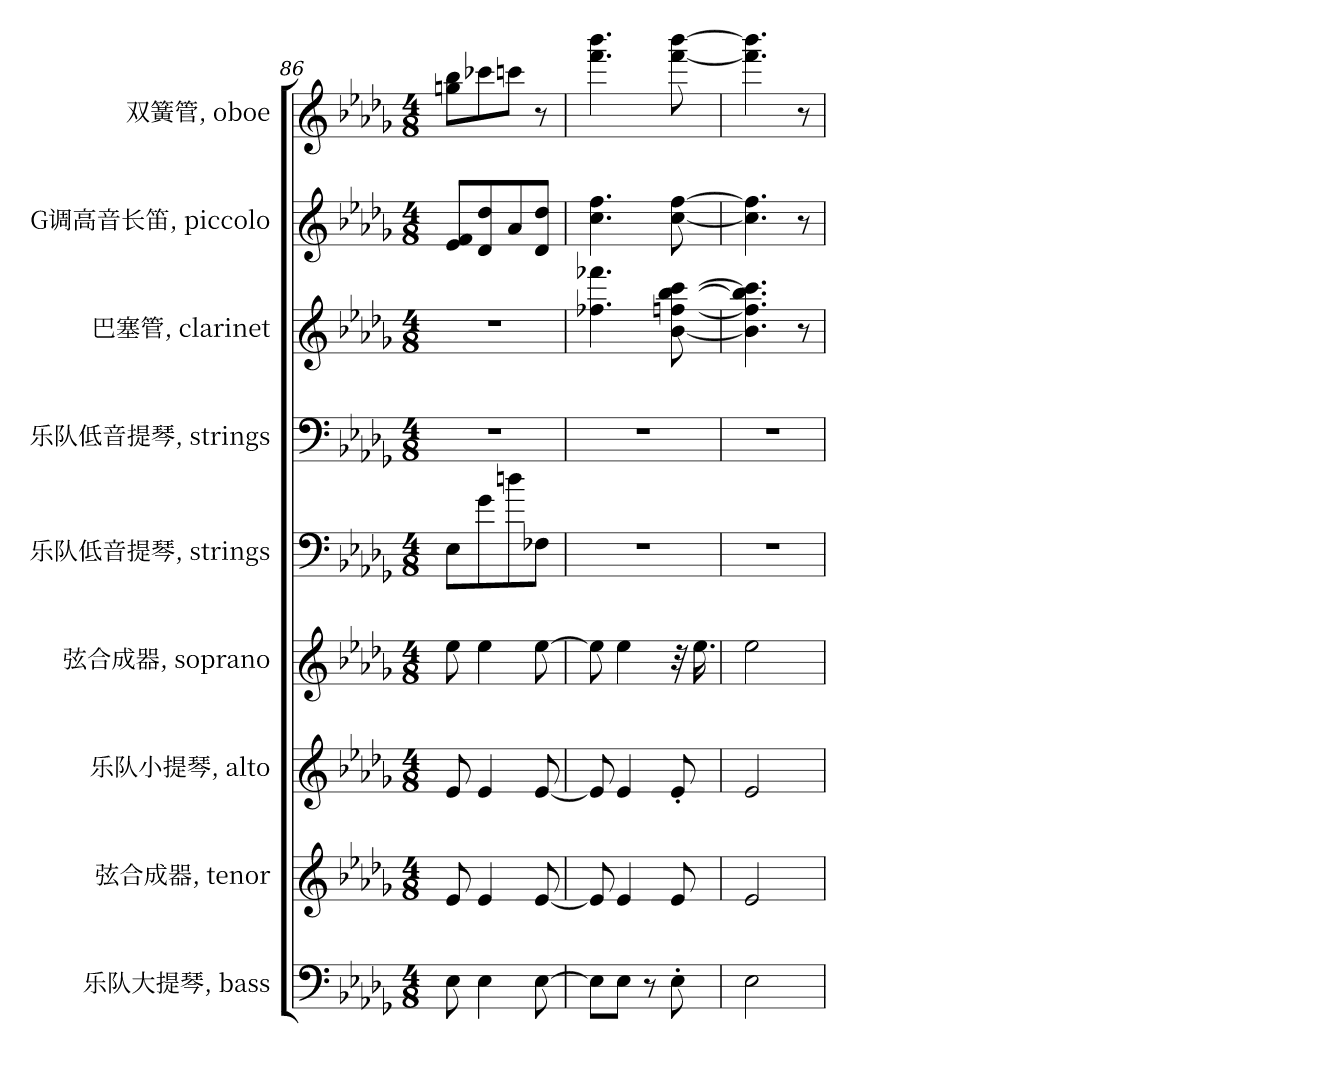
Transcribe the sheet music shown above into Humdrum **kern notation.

**kern	**kern	**kern	**kern	**kern	**kern	**kern	**kern	**kern
*part9	*part8	*part7	*part6	*part5	*part4	*part3	*part2	*part1
*staff9	*staff8	*staff7	*staff6	*staff5	*staff4	*staff3	*staff2	*staff1
*I"乐队大提琴, bass	*I"弦合成器, tenor	*I"乐队小提琴, alto	*I"弦合成器, soprano	*I"乐队低音提琴, strings	*I"乐队低音提琴, strings	*I"巴塞管, clarinet	*I"G调高音长笛, piccolo	*I"双簧管, oboe
*	*	*	*	*	*	*	*	*I'Ob.
*clefF4	*clefG2	*clefG2	*clefG2	*clefF4	*clefF4	*clefG2	*clefG2	*clefG2
*	*	*	*	*ITrd7c12	*ITrd7c12	*ITrd4c7	*ITrd-4c-7	*
*k[b-e-a-d-g-]	*k[b-e-a-d-g-]	*k[b-e-a-d-g-]	*k[b-e-a-d-g-]	*k[b-e-a-d-g-]	*k[b-e-a-d-g-]	*k[b-e-a-d-g-c-]	*k[b-e-a-d-]	*k[b-e-a-d-g-]
*M4/8	*M4/8	*M4/8	*M4/8	*M4/8	*M4/8	*M4/8	*M4/8	*M4/8
=86	=86	=86	=86	=86	=86	=86	=86	=86
8E-\	8e-/	8e-/	8ee-\	8EE-\L	2r	2r	8b-/ 8cc/L	8ggn\ 8bb-\L
4E-\	4e-/	4e-/	4ee-\	8G-\	.	.	8a-/ 8aa-/	8ccc-X\
.	.	.	.	8dn\	.	.	8ee-/	8cccn\J
[8E-\	[8e-/	[8e-/	[8ee-\	8FF-X\J	.	.	8a-/ 8aa-/J	8r
=87	=87	=87	=87	=87	=87	=87	=87	=87
8E-\L]	8e-/]	8e-/]	8ee-\]	2r	2r	4.b--X\ 4.bb--X\	4.gg\ 4.ccc\	4.fff\ 4.bbb-\
8E-\J	4e-/	4e-/	4ee-\	.	.	.	.	.
8r	.	.	.	.	.	.	.	.
8E-'\	8e-/	8e-'/	32r	.	.	[8e-\ [8b-X\ [8ee-\ [8ff\	[8gg\ [8ccc\	[8fff\ [8bbb-\
.	.	.	16.ee-\	.	.	.	.	.
=88	=88	=88	=88	=88	=88	=88	=88	=88
2E-\	2e-/	2e-/	2ee-\	2r	2r	4.e-\] 4.b-\] 4.ee-\] 4.ff\]	4.gg\] 4.ccc\]	4.fff\] 4.bbb-\]
.	.	.	.	.	.	8r	8r	8r
=	=	=	=	=	=	=	=	=
*-	*-	*-	*-	*-	*-	*-	*-	*-
